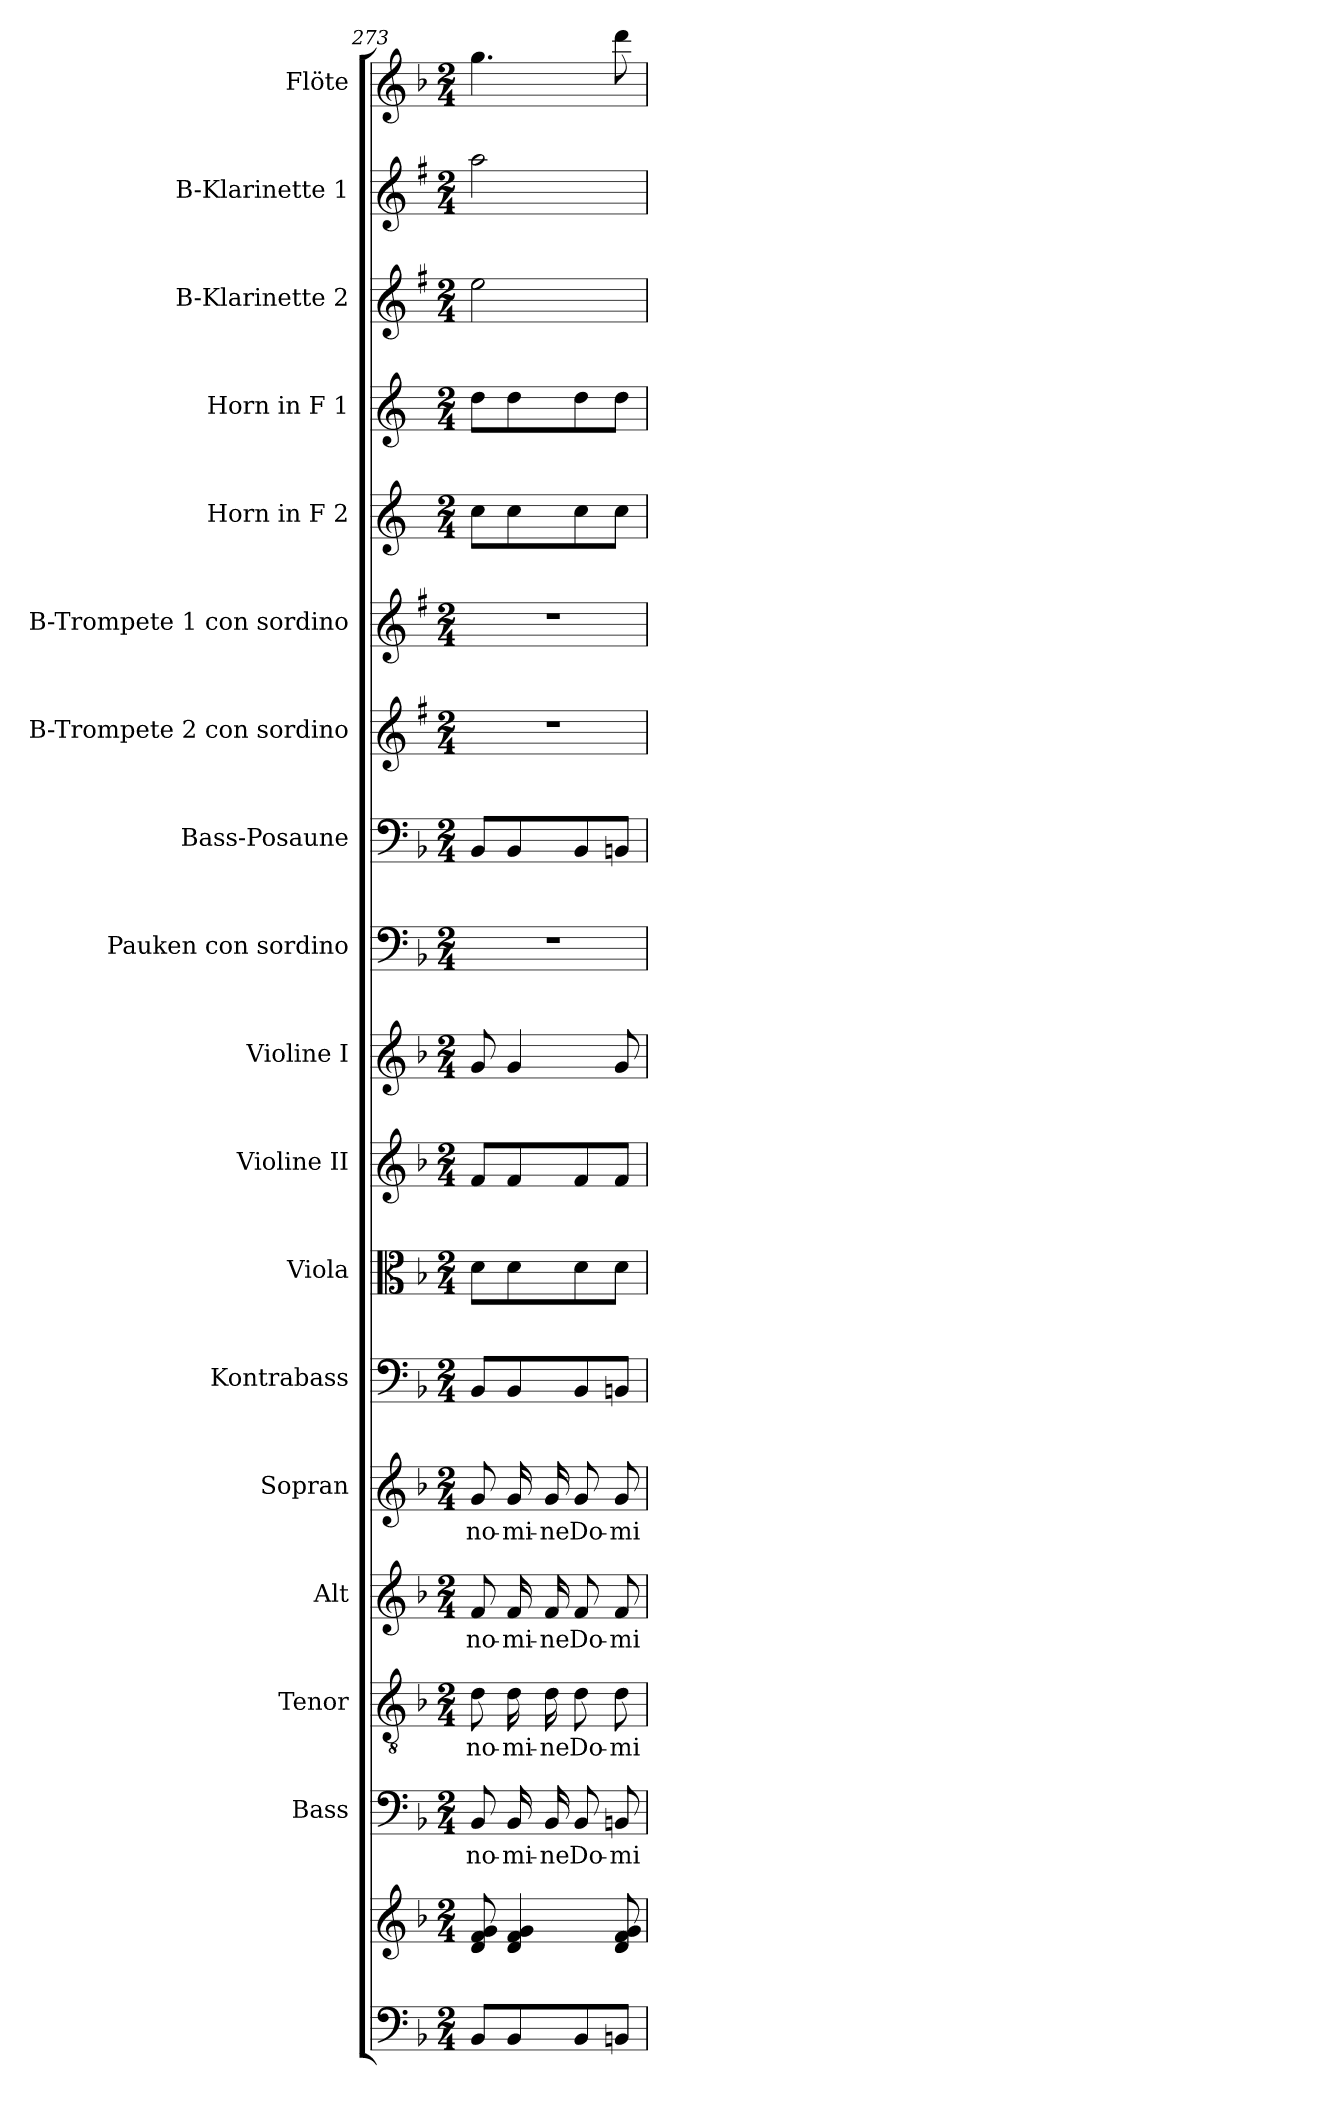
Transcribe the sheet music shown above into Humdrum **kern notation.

**kern	**kern	**kern	**text	**kern	**text	**kern	**text	**kern	**text	**kern	**kern	**kern	**kern	**kern	**kern	**kern	**kern	**kern	**kern	**kern	**kern	**kern
*part18	*part18	*part17	*part17	*part16	*part16	*part15	*part15	*part14	*part14	*part13	*part12	*part11	*part10	*part9	*part8	*part7	*part6	*part5	*part4	*part3	*part2	*part1
*staff19	*staff18	*staff17	*staff17	*staff16	*staff16	*staff15	*staff15	*staff14	*staff14	*staff13	*staff12	*staff11	*staff10	*staff9	*staff8	*staff7	*staff6	*staff5	*staff4	*staff3	*staff2	*staff1
*	*	*I"Bass	*	*I"Tenor	*	*I"Alt	*	*I"Sopran	*	*I"Kontrabass	*I"Viola	*I"Violine II	*I"Violine I	*I"Pauken con sordino	*I"Bass-Posaune	*I"B-Trompete 2 con sordino	*I"B-Trompete 1 con sordino	*I"Horn in F 2	*I"Horn in F 1	*I"B-Klarinette 2	*I"B-Klarinette 1	*I"Flöte
*	*	*I'B.	*	*I'T.	*	*I'A.	*	*I'S.	*	*I'Kb.	*I'Vla.	*I'Vl. II	*I'Vl. I	*I'Pk.	*I'B. Pos.	*I'B Trp. 2	*I'B Trp. 1	*	*	*I'B Kl. 2	*I'B Kl. 1	*I'Fl.
*clefF4	*clefG2	*clefF4	*	*clefGv2	*	*clefG2	*	*clefG2	*	*clefF4	*clefC3	*clefG2	*clefG2	*clefF4	*clefF4	*clefG2	*clefG2	*clefG2	*clefG2	*clefG2	*clefG2	*clefG2
*	*	*	*	*	*	*	*	*	*	*ITrd7c12	*	*	*	*	*	*ITrd1c2	*ITrd1c2	*ITrd4c7	*ITrd4c7	*ITrd1c2	*ITrd1c2	*
*k[b-]	*k[b-]	*k[b-]	*	*k[b-]	*	*k[b-]	*	*k[b-]	*	*k[b-]	*k[b-]	*k[b-]	*k[b-]	*k[b-]	*k[b-]	*k[b-]	*k[b-]	*k[b-]	*k[b-]	*k[b-]	*k[b-]	*k[b-]
*F:	*F:	*F:	*	*F:	*	*F:	*	*F:	*	*F:	*F:	*F:	*F:	*F:	*F:	*F:	*F:	*F:	*F:	*F:	*F:	*F:
*M2/4	*M2/4	*M2/4	*	*M2/4	*	*M2/4	*	*M2/4	*	*M2/4	*M2/4	*M2/4	*M2/4	*M2/4	*M2/4	*M2/4	*M2/4	*M2/4	*M2/4	*M2/4	*M2/4	*M2/4
=273	=273	=273	=273	=273	=273	=273	=273	=273	=273	=273	=273	=273	=273	=273	=273	=273	=273	=273	=273	=273	=273	=273
!	!	!	!LO:LY:b	!	!LO:LY:b	!	!LO:LY:b	!	!LO:LY:b	!	!	!	!	!	!	!	!	!	!	!	!	!
8BB-/L	8d/ 8f/ 8g/	8BB-/	no-	8d\	no-	8f/	no-	8g/	no-	8BBB-/L	8d\L	8f/L	8g/	2r	8BB-/L	2r	2r	8f\L	8g\L	2dd\	2gg\	4.gg\
!	!	!	!LO:LY:b	!	!LO:LY:b	!	!LO:LY:b	!	!LO:LY:b	!	!	!	!	!	!	!	!	!	!	!	!	!
8BB-/	4d/ 4f/ 4g/	16BB-/	-mi-	16d\	-mi-	16f/	-mi-	16g/	-mi-	8BBB-/	8d\	8f/	4g/	.	8BB-/	.	.	8f\	8g\	.	.	.
!	!	!	!LO:LY:b	!	!LO:LY:b	!	!LO:LY:b	!	!LO:LY:b	!	!	!	!	!	!	!	!	!	!	!	!	!
.	.	16BB-/	-ne	16d\	-ne	16f/	-ne	16g/	-ne	.	.	.	.	.	.	.	.	.	.	.	.	.
!	!	!	!LO:LY:b	!	!LO:LY:b	!	!LO:LY:b	!	!LO:LY:b	!	!	!	!	!	!	!	!	!	!	!	!	!
8BB-/	.	8BB-/	Do-	8d\	Do-	8f/	Do-	8g/	Do-	8BBB-/	8d\	8f/	.	.	8BB-/	.	.	8f\	8g\	.	.	.
!	!	!	!LO:LY:b	!	!LO:LY:b	!	!LO:LY:b	!	!LO:LY:b	!	!	!	!	!	!	!	!	!	!	!	!	!
8BBn/J	8d/ 8f/ 8g/	8BBn/	-mi-	8d\	-mi-	8f/	-mi-	8g/	-mi-	8BBBn/J	8d\J	8f/J	8g/	.	8BBn/J	.	.	8f\J	8g\J	.	.	8ddd\
=	=	=	=	=	=	=	=	=	=	=	=	=	=	=	=	=	=	=	=	=	=	=
*-	*-	*-	*-	*-	*-	*-	*-	*-	*-	*-	*-	*-	*-	*-	*-	*-	*-	*-	*-	*-	*-	*-
